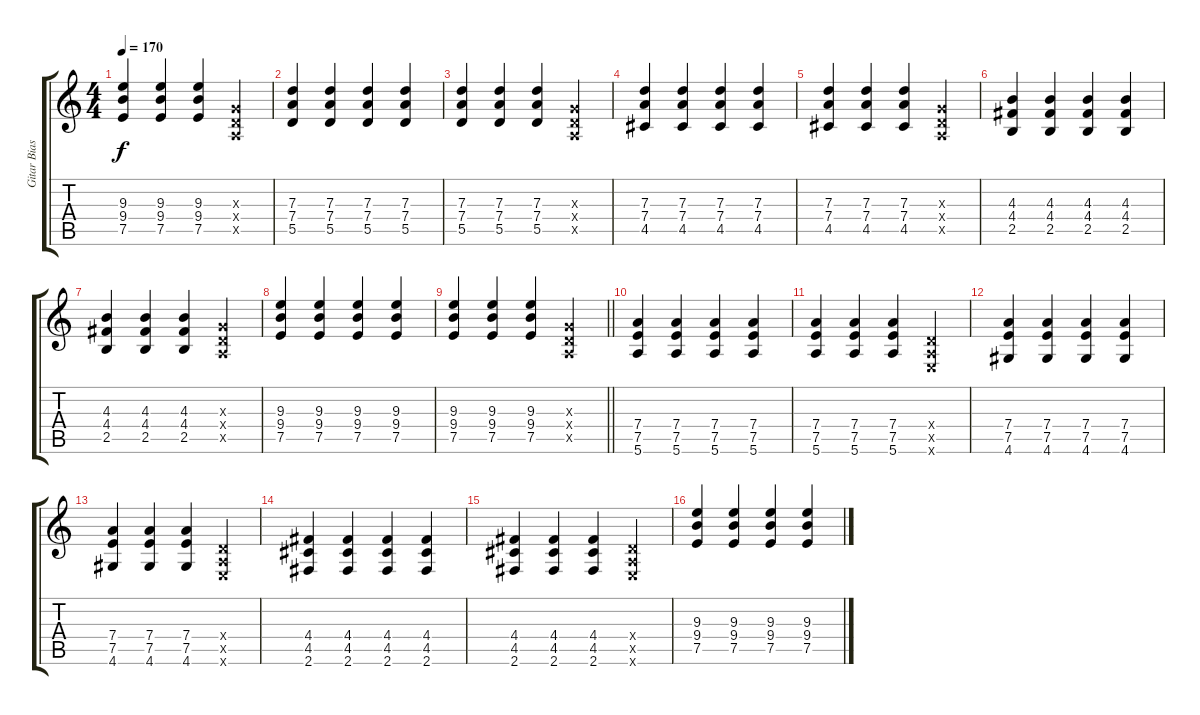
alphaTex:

\track ("Gitar Biasa2 Ja Ba" "Gitar Bias") {instrument overdrivenguitar}
\staff {score tabs}
\tuning (E4 B3 G3 D3 A2 E2) {hide}
\ts (4 4)
\tempo 170
\clef g2
\ks c
(9.3 9.4 7.5).4{dy f} (9.3 9.4 7.5).4 (9.3 9.4 7.5).4 (0.3{x} 0.4{x} 0.5{x}).4 |
(7.3 7.4 5.5).4 (7.3 7.4 5.5).4 (7.3 7.4 5.5).4 (7.3 7.4 5.5).4 |
(7.3 7.4 5.5).4 (7.3 7.4 5.5).4 (7.3 7.4 5.5).4 (0.3{x} 0.4{x} 0.5{x}).4 |
(7.3 7.4 4.5).4 (7.3 7.4 4.5).4 (7.3 7.4 4.5).4 (7.3 7.4 4.5).4 |
(7.3 7.4 4.5).4 (7.3 7.4 4.5).4 (7.3 7.4 4.5).4 (0.3{x} 0.4{x} 0.5{x}).4 |
(4.3 4.4 2.5).4 (4.3 4.4 2.5).4 (4.3 4.4 2.5).4 (4.3 4.4 2.5).4 |
(4.3 4.4 2.5).4 (4.3 4.4 2.5).4 (4.3 4.4 2.5).4 (0.3{x} 0.4{x} 0.5{x}).4 |
(9.3 9.4 7.5).4 (9.3 9.4 7.5).4 (9.3 9.4 7.5).4 (9.3 9.4 7.5).4 |
\barLineRight lightlight
(9.3 9.4 7.5).4 (9.3 9.4 7.5).4 (9.3 9.4 7.5).4 (0.3{x} 0.4{x} 0.5{x}).4 |
(7.4 7.5 5.6).4 (7.4 7.5 5.6).4 (7.4 7.5 5.6).4 (7.4 7.5 5.6).4 |
(7.4 7.5 5.6).4 (7.4 7.5 5.6).4 (7.4 7.5 5.6).4 (0.4{x} 0.5{x} 0.6{x}).4 |
(7.4 7.5 4.6).4 (7.4 7.5 4.6).4 (7.4 7.5 4.6).4 (7.4 7.5 4.6).4 |
(7.4 7.5 4.6).4 (7.4 7.5 4.6).4 (7.4 7.5 4.6).4 (0.4{x} 0.5{x} 0.6{x}).4 |
(4.4 4.5 2.6).4 (4.4 4.5 2.6).4 (4.4 4.5 2.6).4 (4.4 4.5 2.6).4 |
(4.4 4.5 2.6).4 (4.4 4.5 2.6).4 (4.4 4.5 2.6).4 (0.4{x} 0.5{x} 0.6{x}).4 |
(9.3 9.4 7.5).4 (9.3 9.4 7.5).4 (9.3 9.4 7.5).4 (9.3 9.4 7.5).4
